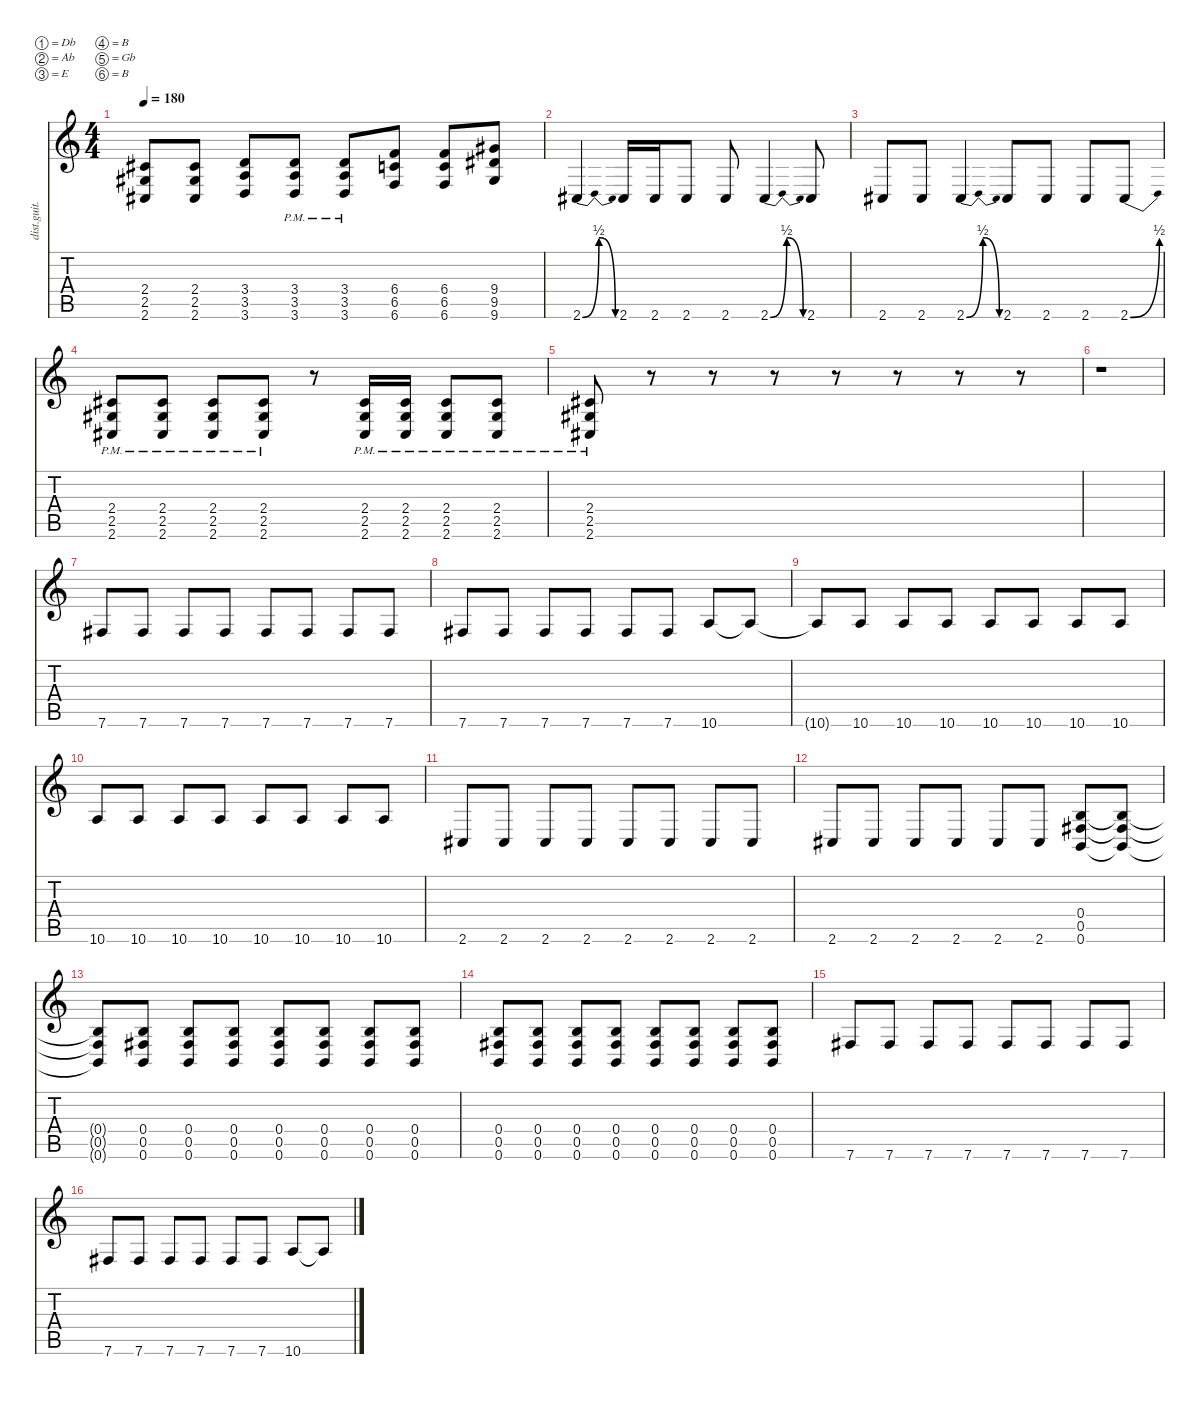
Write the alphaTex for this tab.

\defaultSystemsLayout 4
\hideDynamics
\bracketExtendMode nobrackets
\otherSystemsTrackNameOrientation horizontal
\track ("Distortion Guitar" "dist.guit.") {instrument distortionguitar}
\staff {score tabs}
\tuning (Db4 Ab3 E3 B2 Gb2 B1)
\ts (4 4)
\tempo 180
\clef g2
\ks c
(2.6{acc #} 2.4{acc #} 2.5{acc #}).8{dy mf beam Up} (2.6{acc #} 2.4{acc #} 2.5{acc #}).8{beam Up} (3.6 3.5 3.4).8{beam Up} (3.6{pm} 3.4{pm} 3.5{pm}).8{beam Up} (3.6{pm} 3.5{pm} 3.4{pm}).8{beam Up} (6.6 6.5 6.4).8{beam Up} (6.6 6.5 6.4).8{beam Up} (9.6{acc #} 9.5{acc #} 9.4{acc #}).8{beam Up} |
2.6{be (bendrelease 0 0 9.6 2 20.4 2 30 0) acc #}.4{beam Up} 2.6{acc #}.16{beam Up} 2.6{acc #}.16{beam Up} 2.6{acc #}.8{beam Up} 2.6{acc #}.8{beam Up} 2.6{be (bendrelease 0 0 10.2 2 20.4 2 30 0) acc #}.4{beam Up} 2.6{acc #}.8{beam Up} |
2.6{acc #}.8{beam Up} 2.6{acc #}.8{beam Up} 2.6{be (bendrelease 0 0 10.2 2 20.4 2 30 0) acc #}.4{beam Up} 2.6{acc #}.8{beam Up} 2.6{acc #}.8{beam Up} 2.6{acc #}.8{beam Up} 2.6{be (bend 0 0 14.399999999999999 2) acc #}.8{beam Up} |
(2.6{pm acc #} 2.5{pm acc #} 2.4{pm acc #}).8{beam Up} (2.6{pm acc #} 2.4{pm acc #} 2.5{pm acc #}).8{beam Up} (2.6{pm acc #} 2.5{pm acc #} 2.4{pm acc #}).8{beam Up} (2.6{pm acc #} 2.5{pm acc #} 2.4{pm acc #}).8{beam Up} r.8{beam Up} (2.6{pm acc #} 2.5{pm acc #} 2.4{pm acc #}).16{beam Up} (2.6{pm acc #} 2.4{pm acc #} 2.5{pm acc #}).16{beam Up} (2.6{pm acc #} 2.5{pm acc #} 2.4{pm acc #}).8{beam Up} (2.6{pm acc #} 2.4{pm acc #} 2.5{pm acc #}).8{beam Up} |
(2.6{pm acc #} 2.5{pm acc #} 2.4{pm acc #}).8{beam Up} r.8{beam Up} r.8{beam Up} r.8{beam Up} r.8{beam Up} r.8{beam Up} r.8{beam Up} r.8{beam Up} |
r.1{beam Down} |
7.6{acc #}.8{beam Up} 7.6{acc #}.8{beam Up} 7.6{acc #}.8{beam Up} 7.6{acc #}.8{beam Up} 7.6{acc #}.8{beam Up} 7.6{acc #}.8{beam Up} 7.6{acc #}.8{beam Up} 7.6{acc #}.8{beam Up} |
7.6{acc #}.8{beam Up} 7.6{acc #}.8{beam Up} 7.6{acc #}.8{beam Up} 7.6{acc #}.8{beam Up} 7.6{acc #}.8{beam Up} 7.6{acc #}.8{beam Up} 10.6.8{beam Up} 10.6{t}.8{beam Up} |
10.6{t}.8{beam Up} 10.6.8{beam Up} 10.6.8{beam Up} 10.6.8{beam Up} 10.6.8{beam Up} 10.6.8{beam Up} 10.6.8{beam Up} 10.6.8{beam Up} |
10.6.8{beam Up} 10.6.8{beam Up} 10.6.8{beam Up} 10.6.8{beam Up} 10.6.8{beam Up} 10.6.8{beam Up} 10.6.8{beam Up} 10.6.8{beam Up} |
2.6{acc #}.8{beam Up} 2.6{acc #}.8{beam Up} 2.6{acc #}.8{beam Up} 2.6{acc #}.8{beam Up} 2.6{acc #}.8{beam Up} 2.6{acc #}.8{beam Up} 2.6{acc #}.8{beam Up} 2.6{acc #}.8{beam Up} |
2.6{acc #}.8{beam Up} 2.6{acc #}.8{beam Up} 2.6{acc #}.8{beam Up} 2.6{acc #}.8{beam Up} 2.6{acc #}.8{beam Up} 2.6{acc #}.8{beam Up} (0.6 0.5{acc #} 0.4).8{beam Up} (0.6{t} 0.5{t acc #} 0.4{t}).8{beam Up} |
(0.6{t} 0.4{t} 0.5{t acc #}).8{beam Up} (0.6 0.5{acc #} 0.4).8{beam Up} (0.6 0.4 0.5{acc #}).8{beam Up} (0.6 0.5{acc #} 0.4).8{beam Up} (0.6 0.4 0.5{acc #}).8{beam Up} (0.6 0.5{acc #} 0.4).8{beam Up} (0.6 0.4 0.5{acc #}).8{beam Up} (0.6 0.5{acc #} 0.4).8{beam Up} |
(0.6 0.4 0.5{acc #}).8{beam Up} (0.6 0.5{acc #} 0.4).8{beam Up} (0.6 0.4 0.5{acc #}).8{beam Up} (0.6 0.5{acc #} 0.4).8{beam Up} (0.6 0.4 0.5{acc #}).8{beam Up} (0.6 0.5{acc #} 0.4).8{beam Up} (0.6 0.4 0.5{acc #}).8{beam Up} (0.6 0.5{acc #} 0.4).8{beam Up} |
7.6{acc #}.8{beam Up} 7.6{acc #}.8{beam Up} 7.6{acc #}.8{beam Up} 7.6{acc #}.8{beam Up} 7.6{acc #}.8{beam Up} 7.6{acc #}.8{beam Up} 7.6{acc #}.8{beam Up} 7.6{acc #}.8{beam Up} |
7.6{acc #}.8{beam Up} 7.6{acc #}.8{beam Up} 7.6{acc #}.8{beam Up} 7.6{acc #}.8{beam Up} 7.6{acc #}.8{beam Up} 7.6{acc #}.8{beam Up} 10.6.8{beam Up} 10.6{t}.8{beam Up}
